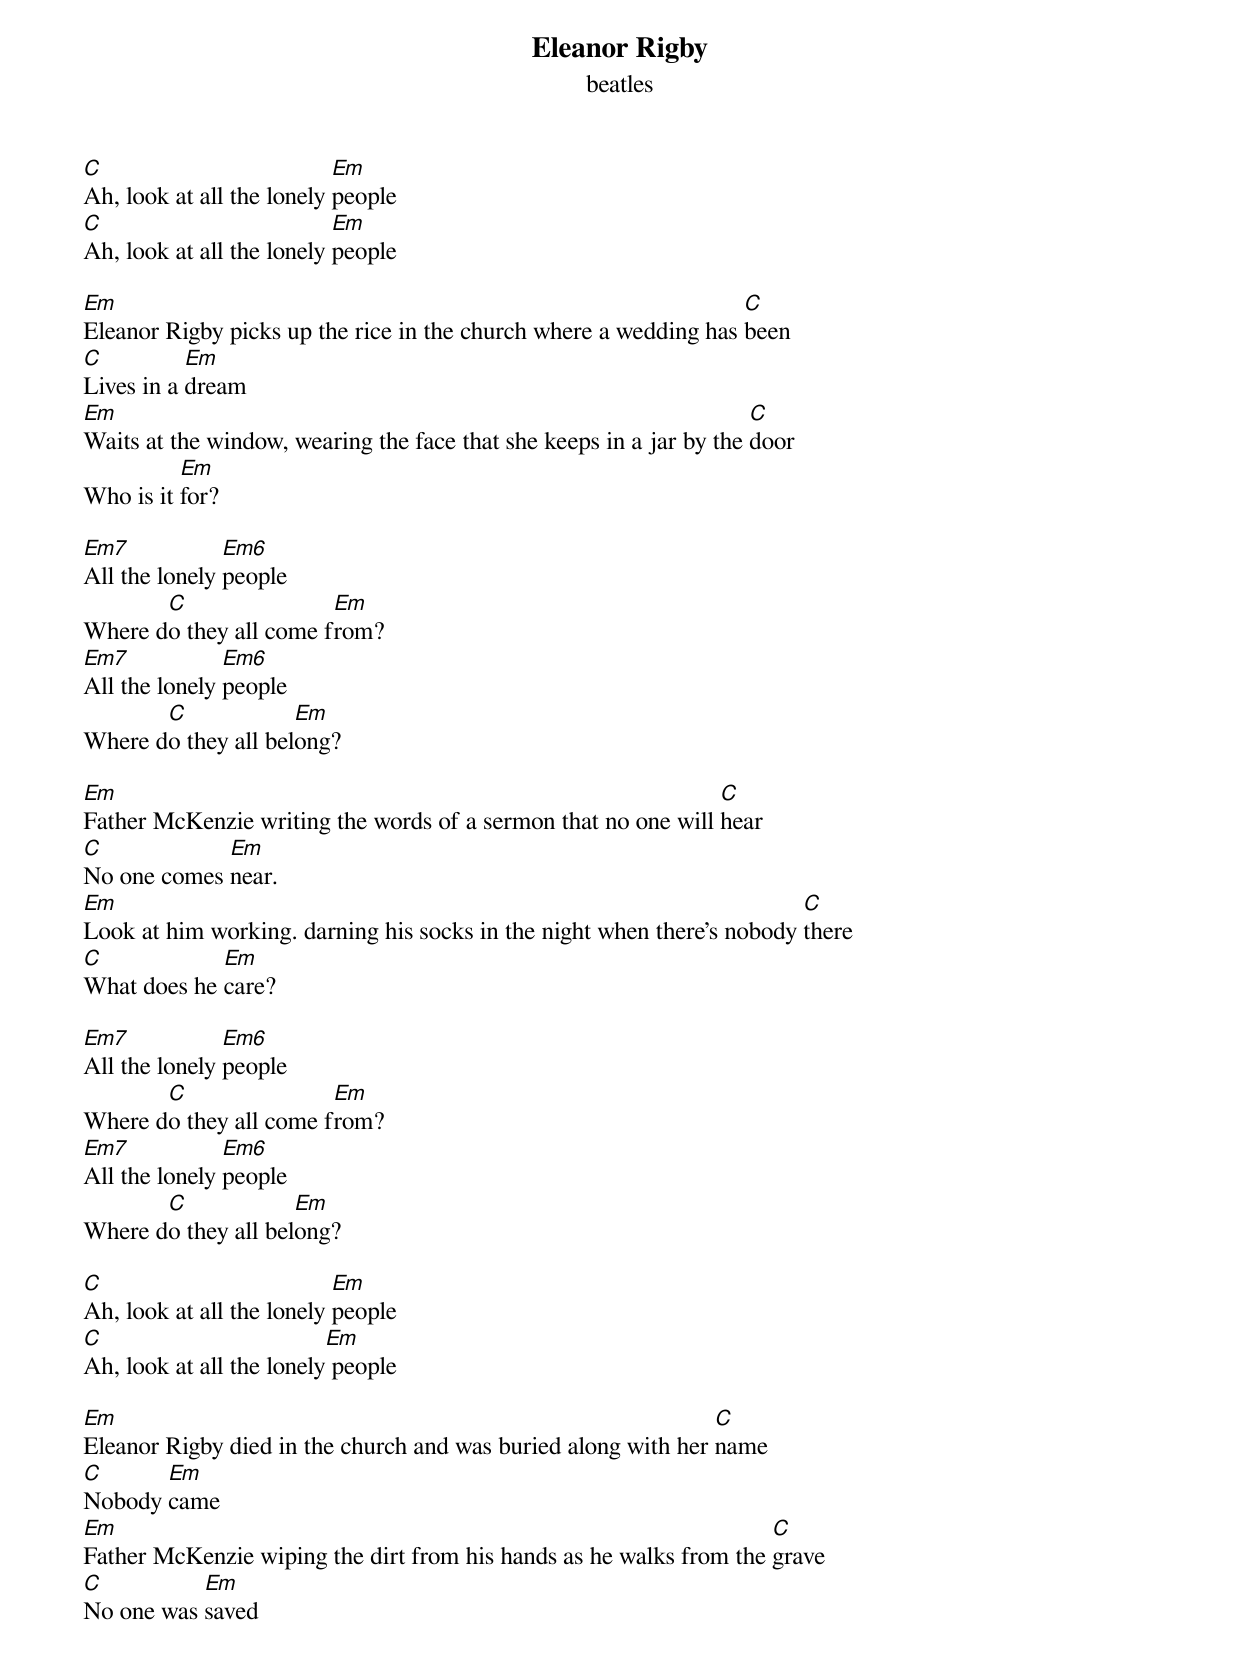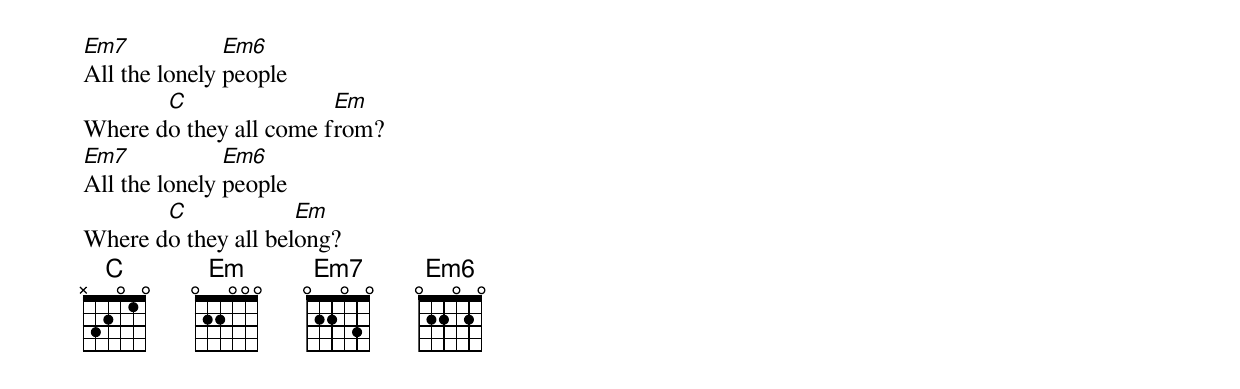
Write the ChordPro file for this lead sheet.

{title: Eleanor Rigby}
{subtitle: beatles}

[C]Ah, look at all the lonely [Em]people
[C]Ah, look at all the lonely [Em]people

[Em]Eleanor Rigby picks up the rice in the church where a wedding has [C]been
[C]Lives in a [Em]dream
[Em]Waits at the window, wearing the face that she keeps in a jar by the [C]door
Who is it [Em]for?

[Em7]All the lonely [Em6]people
Where d[C]o they all come f[Em]rom?
[Em7]All the lonely [Em6]people
Where d[C]o they all bel[Em]ong?

[Em]Father McKenzie writing the words of a sermon that no one will [C]hear
[C]No one comes [Em]near.
[Em]Look at him working. darning his socks in the night when there's nobody [C]there
[C]What does he [Em]care?

[Em7]All the lonely [Em6]people
Where d[C]o they all come f[Em]rom?
[Em7]All the lonely [Em6]people
Where d[C]o they all bel[Em]ong?

[C]Ah, look at all the lonely [Em]people
[C]Ah, look at all the lonely[Em] people

[Em]Eleanor Rigby died in the church and was buried along with her [C]name
[C]Nobody [Em]came
[Em]Father McKenzie wiping the dirt from his hands as he walks from the [C]grave
[C]No one was [Em]saved

[Em7]All the lonely [Em6]people
Where d[C]o they all come f[Em]rom?
[Em7]All the lonely [Em6]people
Where d[C]o they all bel[Em]ong?
